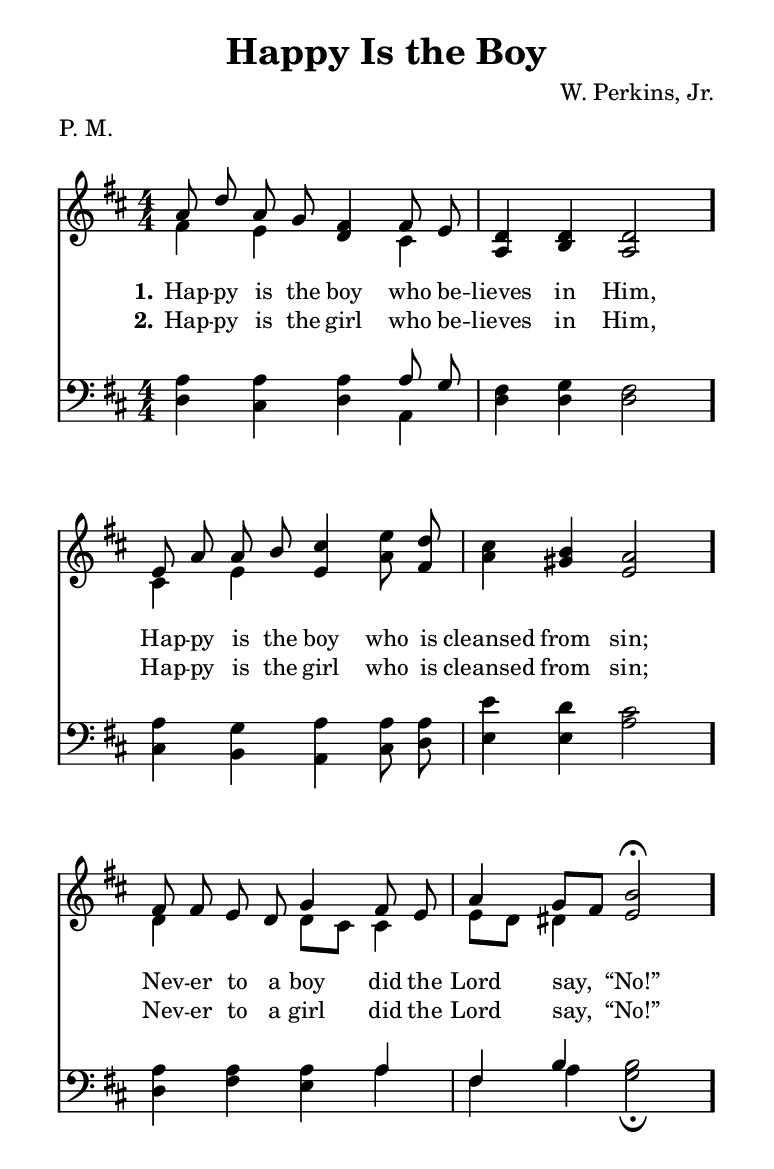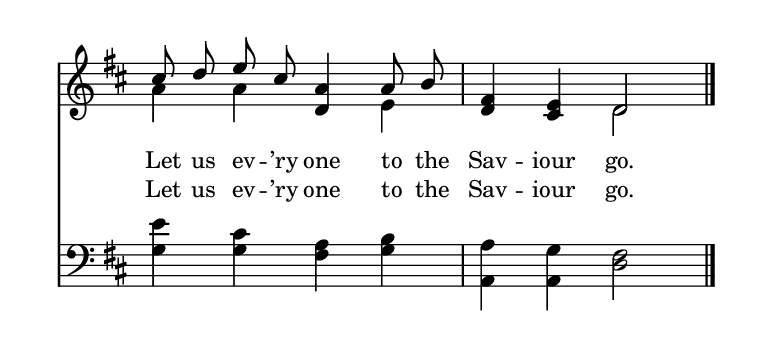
\include "common/global.ily"
\paper {
  \include "common/paper.ily"
  ragged-last-bottom = ##t
  system-count = #(cond (is-eogsized 3) (#t #f)) % fits in 2 systems, but page fit favours 3
}

\header{
  %children
  hymnnumber = "340"
  title = "Happy Is the Boy"
  tunename = ""
  meter = "P. M."
  poet = ""
  composer = "W. Perkins, Jr."
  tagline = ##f
}

ta = { \tempo 4=80 }
tb = { \tempo 4=40 }

global = {
  \include "common/overrides.ily"
  \override Staff.TimeSignature.style = #'numbered
  \time 4/4
  \override Score.MetronomeMark.transparent = ##t % hide all fermata changes too
  \ta
  \key d \major
  \autoBeamOff
}

notesSoprano = {
\global
\relative c'' {

  a8 d a g fis4 fis8 e | d4 d d2 |
  e8 a a b cis4 e8 d | cis4 b a2 |
  fis8 fis e d g4 fis8 e | a4 g8[ fis] \tb b2\fermata \ta
  cis8 d e cis a4 a8 b | fis4 e d2 |

  \bar "|."

}
}

notesAlto = {
\global
\relative e' {

  fis4 e d cis | a b a2 |
  cis4 e e a8 fis | a4 gis e2 |
  d4 s4 d8[ cis] cis4 | e8[ d] dis4 e2 | % original has missing notes for alto = s4
  a4 a d, e | d cis d2 |

}
}

notesTenor = {
\global
\relative a {

  a4 a a a8 g | fis4 g fis2 |
  a4 g a a8 a | e'4 d cis2 |
  a4 a a a | fis4 b b2 |
  e4 cis a b | a g fis2 |

}
}

notesBass = {
\global
\relative f {

  d4 cis d a | d d d2 |
  cis4 b a cis8 d | e4 e a2 |
  d,4 fis e a | fis a g2_\fermata |
  g4 g fis g | a, a d2 |

}
}

wordsA = \lyricmode {
\set stanza = "1."

Hap -- py is the boy who be -- lieves in Him, \bar "."
Hap -- py is the boy who is cleansed from sin; \bar "."
Nev -- er to a boy did the Lord say, “No!” \bar "."
Let us ev -- ’ry one to the Sav -- iour go. \bar "."

}

wordsB = \lyricmode {
\set stanza = "2."

Hap -- py is the girl who be -- lieves in Him, \bar "."
Hap -- py is the girl who is cleansed from sin; \bar "."
Nev -- er to a girl did the Lord say, “No!” \bar "."
Let us ev -- ’ry one to the Sav -- iour go. \bar "."

}

\score {
  \context ChoirStaff <<
    \context Staff = upper <<
      \set Staff.autoBeaming = ##f
      \set ChoirStaff.systemStartDelimiter = #'SystemStartBar
      \set ChoirStaff.printPartCombineTexts = ##f
      \partcombine #'(2 . 11) \notesSoprano \notesAlto
      \context NullVoice = sopranos { \voiceOne << \notesSoprano >> }
      \context Lyrics = one   \lyricsto sopranos \wordsA
      \context Lyrics = two   \lyricsto sopranos \wordsB
    >>
    \context Staff = men <<
      \set Staff.autoBeaming = ##f
      \clef bass
      \set ChoirStaff.printPartCombineTexts = ##f
      \partcombine #'(2 . 11) \notesTenor \notesBass
    >>
  >>
  \layout {
    \include "common/layout.ily"
  }
  \midi{
    \include "common/midi.ily"
  }
}


\version "2.19.49"  % necessary for upgrading to future LilyPond versions.

% vi:set et ts=2 sw=2 ai nocindent syntax=lilypond:
